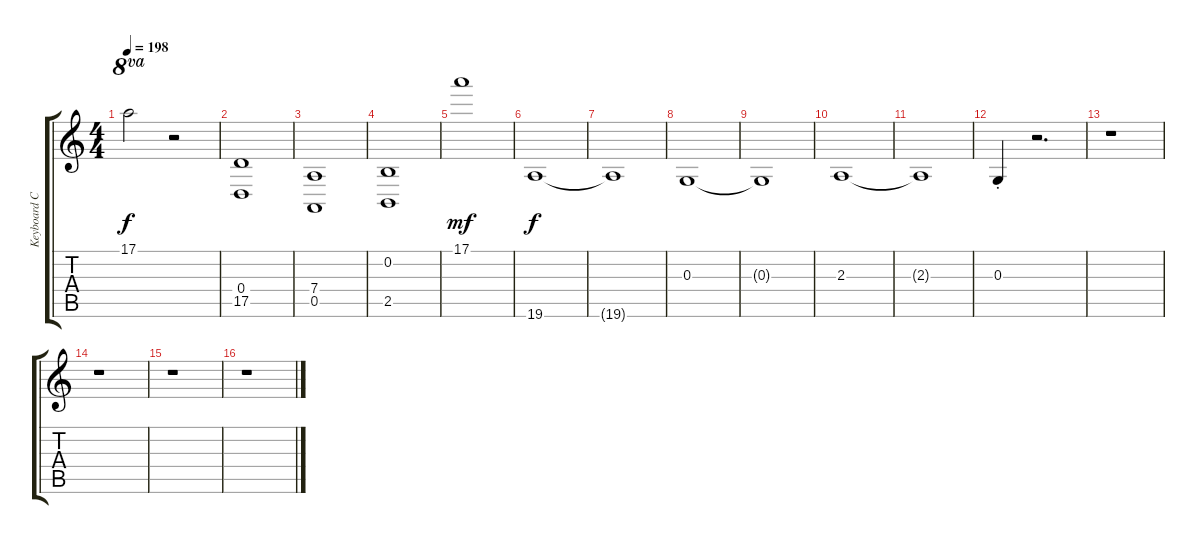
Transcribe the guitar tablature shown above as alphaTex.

\track ("Keyboard Crunch" "Keyboard C") {instrument lead2sawtooth}
\staff {score tabs}
\tuning (E5 B3 G3 D3 A2 D2) {hide}
\ts (4 4)
\tempo 198
\clef g2
\ks c
17.1.2{ot 8va dy f} r.2 |
(0.4 17.5).1 |
(7.4 0.5).1 |
(0.2 2.5).1 |
17.1.1{dy mf} |
19.6.1{dy f} |
19.6{t}.1 |
0.3.1 |
0.3{t}.1 |
2.3.1 |
2.3{t}.1 |
0.3{st}.4 r.2{d} |
r.1 |
r.1 |
r.1 |
r.1
